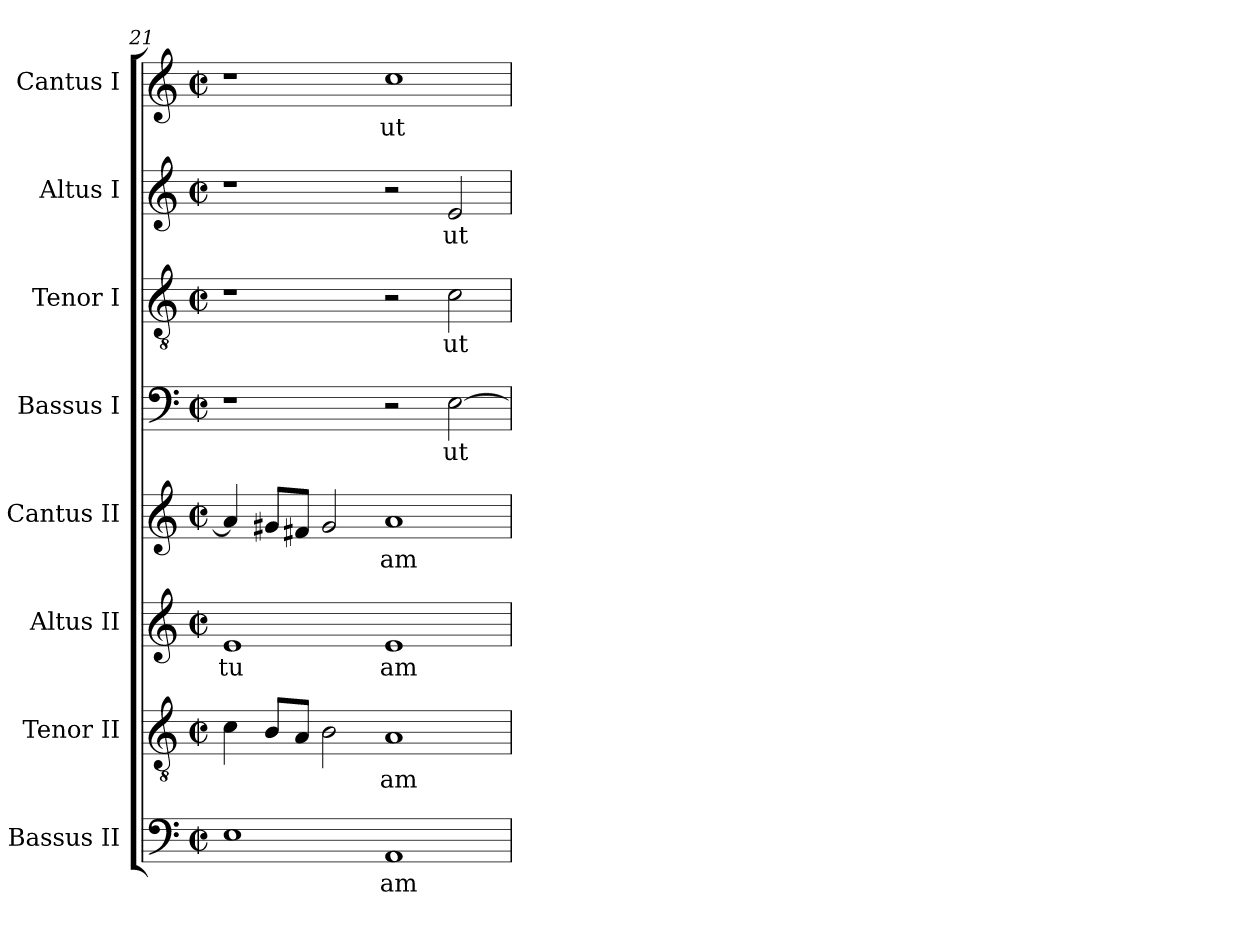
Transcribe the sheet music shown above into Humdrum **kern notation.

**kern	**text	**kern	**text	**kern	**text	**kern	**text	**kern	**text	**kern	**text	**kern	**text	**kern	**text
*part8	*part8	*part7	*part7	*part6	*part6	*part5	*part5	*part4	*part4	*part3	*part3	*part2	*part2	*part1	*part1
*staff8	*staff8	*staff7	*staff7	*staff6	*staff6	*staff5	*staff5	*staff4	*staff4	*staff3	*staff3	*staff2	*staff2	*staff1	*staff1
*I"Bassus II	*	*I"Tenor II	*	*I"Altus II	*	*I"Cantus II	*	*I"Bassus I	*	*I"Tenor I	*	*I"Altus I	*	*I"Cantus I	*
*clefF4	*	*clefGv2	*	*clefG2	*	*clefG2	*	*clefF4	*	*clefGv2	*	*clefG2	*	*clefG2	*
*M2/2	*	*M2/2	*	*M2/2	*	*M2/2	*	*M2/2	*	*M2/2	*	*M2/2	*	*M2/2	*
*met(c|)	*	*met(c|)	*	*met(c|)	*	*met(c|)	*	*met(c|)	*	*met(c|)	*	*met(c|)	*	*met(c|)	*
=21	=21	=21	=21	=21	=21	=21	=21	=21	=21	=21	=21	=21	=21	=21	=21
!	!	!	!	!	!LO:LY:b:cj	!	!	!	!	!	!	!	!	!	!
1E	.	4c\	.	1e	tu	4a/]	.	1r	.	1r	.	1r	.	1r	.
.	.	8B/L	.	.	.	8g#/L	.	.	.	.	.	.	.	.	.
.	.	8A/J	.	.	.	8f#/J	.	.	.	.	.	.	.	.	.
.	.	2B\	.	.	.	2g#/	.	.	.	.	.	.	.	.	.
!	!LO:LY:b:cj	!	!LO:LY:b:cj	!	!LO:LY:b:cj	!	!LO:LY:b:cj	!	!	!	!	!	!	!	!LO:LY:b:cj
1AA	-am	1A	am	1e	am	1a	-am	2r	.	2r	.	2r	.	1cc	ut
!	!	!	!	!	!	!	!	!	!LO:LY:b:cj	!	!LO:LY:b:cj	!	!LO:LY:b:cj	!	!
.	.	.	.	.	.	.	.	[>2E\	ut	2c\	ut	2e/	ut	.	.
=	=	=	=	=	=	=	=	=	=	=	=	=	=	=	=
*-	*-	*-	*-	*-	*-	*-	*-	*-	*-	*-	*-	*-	*-	*-	*-
